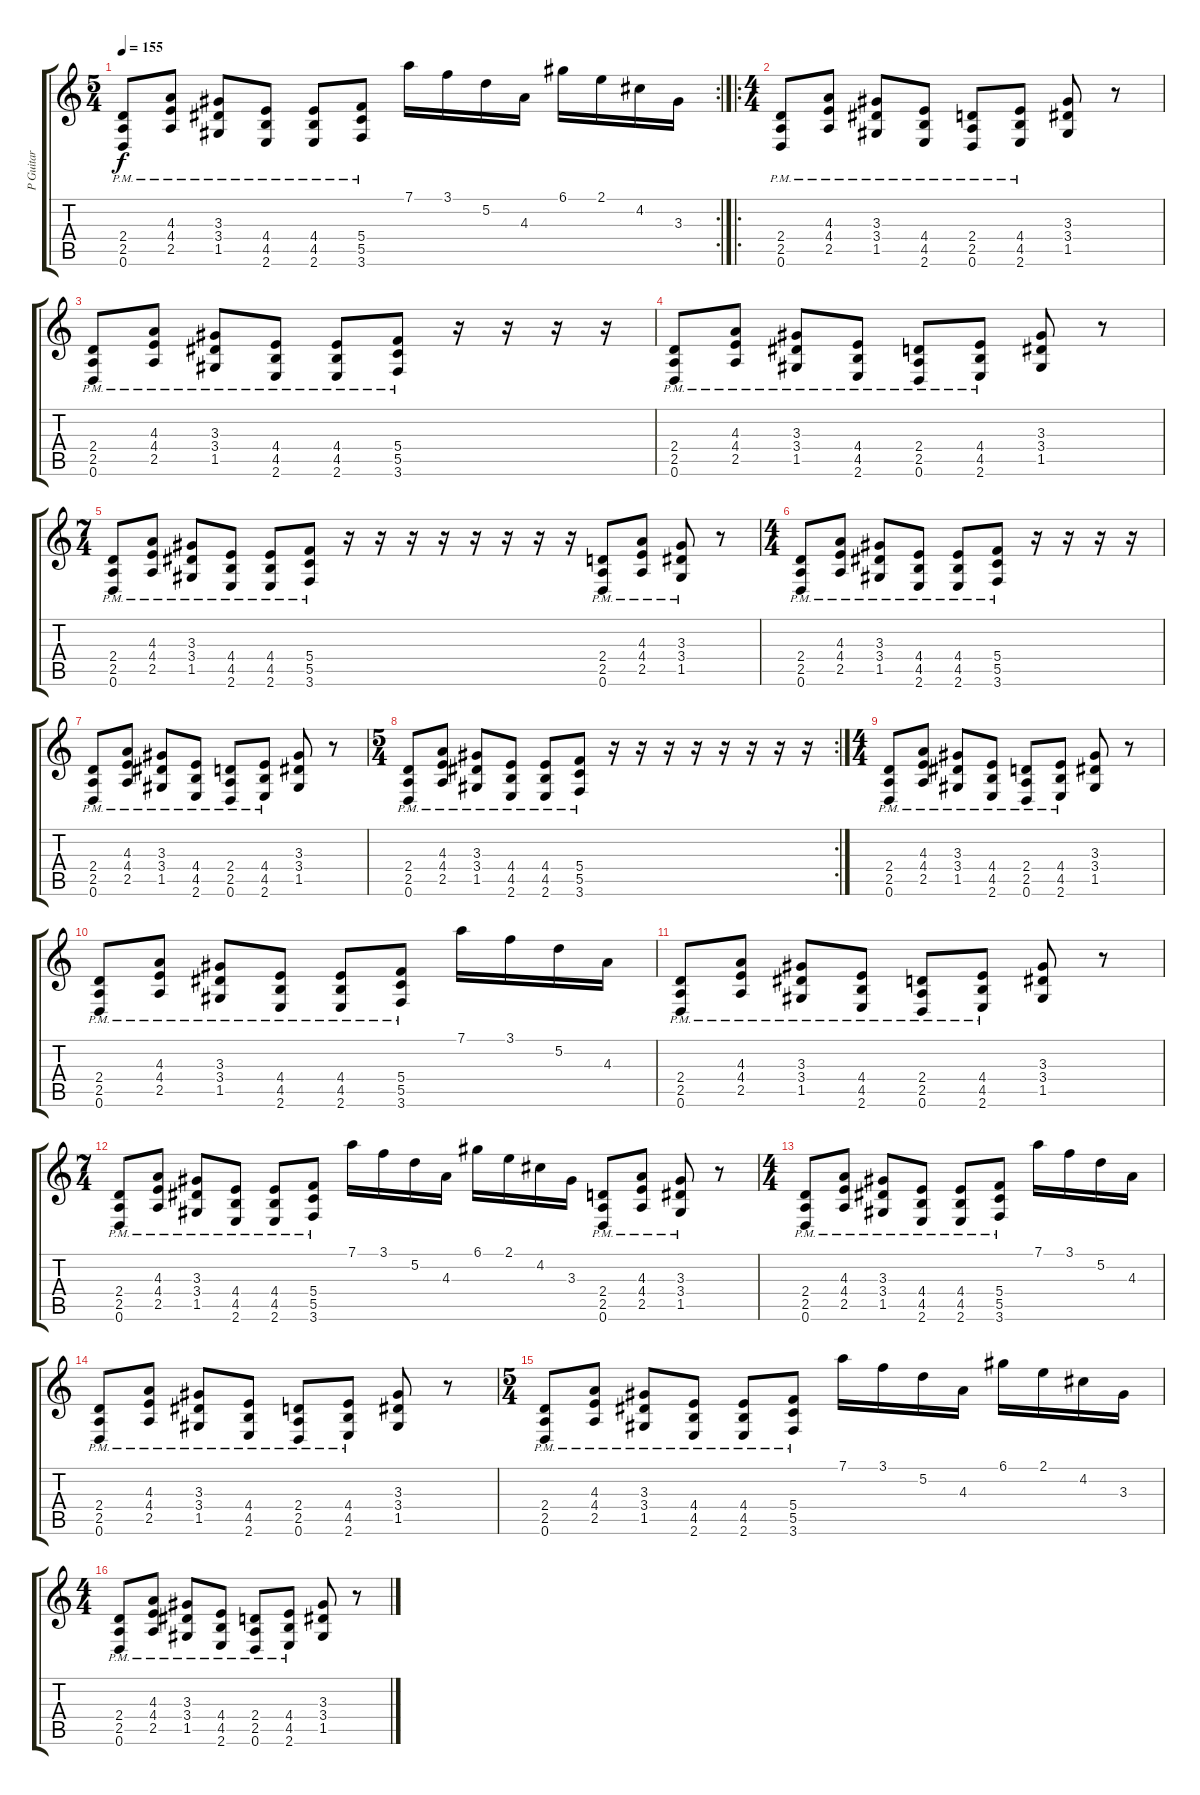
\track ("P Guitar" "P Guitar") {instrument distortionguitar}
\staff {score tabs}
\tuning (D4 A3 F3 C3 G2 D2) {hide}
\rc 2
\ts (5 4)
\tempo 155
\clef g2
\ks c
(2.4{pm} 2.5{pm} 0.6{pm}).8{dy f} (4.3{pm} 4.4{pm} 2.5{pm}).8 (3.3{pm} 3.4{pm} 1.5).8 (4.4{pm} 4.5{pm} 2.6{pm}).8 (4.4{pm} 4.5{pm} 2.6{pm}).8 (5.4{pm} 5.5{pm} 3.6{pm}).8 7.1.16 3.1.16 5.2.16 4.3.16 6.1.16 2.1.16 4.2.16 3.3.16 |
\ro
\ts (4 4)
(2.4{pm} 2.5{pm} 0.6{pm}).8 (4.3{pm} 4.4{pm} 2.5{pm}).8 (3.3{pm} 3.4{pm} 1.5{pm}).8 (4.4{pm} 4.5{pm} 2.6{pm}).8 (2.4{pm} 2.5{pm} 0.6{pm}).8 (4.4{pm} 4.5{pm} 2.6{pm}).8 (3.3 3.4 1.5).8 r.8 |
(2.4{pm} 2.5{pm} 0.6{pm}).8 (4.3{pm} 4.4{pm} 2.5{pm}).8 (3.3{pm} 3.4{pm} 1.5{pm}).8 (4.4{pm} 4.5{pm} 2.6{pm}).8 (4.4{pm} 4.5{pm} 2.6{pm}).8 (5.4{pm} 5.5{pm} 3.6{pm}).8 r.16 r.16 r.16 r.16 |
(2.4{pm} 2.5{pm} 0.6{pm}).8 (4.3{pm} 4.4{pm} 2.5{pm}).8 (3.3{pm} 3.4{pm} 1.5{pm}).8 (4.4{pm} 4.5{pm} 2.6{pm}).8 (2.4{pm} 2.5{pm} 0.6{pm}).8 (4.4{pm} 4.5{pm} 2.6{pm}).8 (3.3 3.4 1.5).8 r.8 |
\ts (7 4)
(2.4{pm} 2.5{pm} 0.6{pm}).8 (4.3{pm} 4.4{pm} 2.5{pm}).8 (3.3{pm} 3.4{pm} 1.5{pm}).8 (4.4{pm} 4.5{pm} 2.6{pm}).8 (4.4{pm} 4.5{pm} 2.6{pm}).8 (5.4{pm} 5.5{pm} 3.6{pm}).8 r.16 r.16 r.16 r.16 r.16 r.16 r.16 r.16 (2.4{pm} 2.5{pm} 0.6{pm}).8 (4.3{pm} 4.4{pm} 2.5{pm}).8 (3.3{pm} 3.4{pm} 1.5{pm}).8 r.8 |
\ts (4 4)
(2.4{pm} 2.5{pm} 0.6{pm}).8 (4.3{pm} 4.4{pm} 2.5{pm}).8 (3.3{pm} 3.4{pm} 1.5{pm}).8 (4.4{pm} 4.5{pm} 2.6{pm}).8 (4.4{pm} 4.5{pm} 2.6{pm}).8 (5.4{pm} 5.5{pm} 3.6{pm}).8 r.16 r.16 r.16 r.16 |
(2.4{pm} 2.5{pm} 0.6{pm}).8 (4.3{pm} 4.4{pm} 2.5{pm}).8 (3.3{pm} 3.4{pm} 1.5{pm}).8 (4.4{pm} 4.5{pm} 2.6{pm}).8 (2.4{pm} 2.5{pm} 0.6{pm}).8 (4.4{pm} 4.5{pm} 2.6{pm}).8 (3.3 3.4 1.5).8 r.8 |
\rc 2
\ts (5 4)
(2.4{pm} 2.5{pm} 0.6{pm}).8 (4.3{pm} 4.4{pm} 2.5{pm}).8 (3.3{pm} 3.4{pm} 1.5).8 (4.4{pm} 4.5{pm} 2.6{pm}).8 (4.4{pm} 4.5{pm} 2.6{pm}).8 (5.4{pm} 5.5{pm} 3.6{pm}).8 r.16 r.16 r.16 r.16 r.16 r.16 r.16 r.16 |
\ts (4 4)
(2.4{pm} 2.5{pm} 0.6{pm}).8 (4.3{pm} 4.4{pm} 2.5{pm}).8 (3.3{pm} 3.4{pm} 1.5{pm}).8 (4.4{pm} 4.5{pm} 2.6{pm}).8 (2.4{pm} 2.5{pm} 0.6{pm}).8 (4.4{pm} 4.5{pm} 2.6{pm}).8 (3.3 3.4 1.5).8 r.8 |
(2.4{pm} 2.5{pm} 0.6{pm}).8 (4.3{pm} 4.4{pm} 2.5{pm}).8 (3.3{pm} 3.4{pm} 1.5{pm}).8 (4.4{pm} 4.5{pm} 2.6{pm}).8 (4.4{pm} 4.5{pm} 2.6{pm}).8 (5.4{pm} 5.5{pm} 3.6{pm}).8 7.1.16 3.1.16 5.2.16 4.3.16 |
(2.4{pm} 2.5{pm} 0.6{pm}).8 (4.3{pm} 4.4{pm} 2.5{pm}).8 (3.3{pm} 3.4{pm} 1.5{pm}).8 (4.4{pm} 4.5{pm} 2.6{pm}).8 (2.4{pm} 2.5{pm} 0.6{pm}).8 (4.4{pm} 4.5{pm} 2.6{pm}).8 (3.3 3.4 1.5).8 r.8 |
\ts (7 4)
(2.4{pm} 2.5{pm} 0.6{pm}).8 (4.3{pm} 4.4{pm} 2.5{pm}).8 (3.3{pm} 3.4{pm} 1.5{pm}).8 (4.4{pm} 4.5{pm} 2.6{pm}).8 (4.4{pm} 4.5{pm} 2.6{pm}).8 (5.4{pm} 5.5{pm} 3.6{pm}).8 7.1.16 3.1.16 5.2.16 4.3.16 6.1.16 2.1.16 4.2.16 3.3.16 (2.4{pm} 2.5{pm} 0.6{pm}).8 (4.3{pm} 4.4{pm} 2.5{pm}).8 (3.3{pm} 3.4{pm} 1.5{pm}).8 r.8 |
\ts (4 4)
(2.4{pm} 2.5{pm} 0.6{pm}).8 (4.3{pm} 4.4{pm} 2.5{pm}).8 (3.3{pm} 3.4{pm} 1.5{pm}).8 (4.4{pm} 4.5{pm} 2.6{pm}).8 (4.4{pm} 4.5{pm} 2.6{pm}).8 (5.4{pm} 5.5{pm} 3.6{pm}).8 7.1.16 3.1.16 5.2.16 4.3.16 |
(2.4{pm} 2.5{pm} 0.6{pm}).8 (4.3{pm} 4.4{pm} 2.5{pm}).8 (3.3{pm} 3.4{pm} 1.5{pm}).8 (4.4{pm} 4.5{pm} 2.6{pm}).8 (2.4{pm} 2.5{pm} 0.6{pm}).8 (4.4{pm} 4.5{pm} 2.6{pm}).8 (3.3 3.4 1.5).8 r.8 |
\ts (5 4)
(2.4{pm} 2.5{pm} 0.6{pm}).8 (4.3{pm} 4.4{pm} 2.5{pm}).8 (3.3{pm} 3.4{pm} 1.5).8 (4.4{pm} 4.5{pm} 2.6{pm}).8 (4.4{pm} 4.5{pm} 2.6{pm}).8 (5.4{pm} 5.5{pm} 3.6{pm}).8 7.1.16 3.1.16 5.2.16 4.3.16 6.1.16 2.1.16 4.2.16 3.3.16 |
\ts (4 4)
(2.4{pm} 2.5{pm} 0.6{pm}).8 (4.3{pm} 4.4{pm} 2.5{pm}).8 (3.3{pm} 3.4{pm} 1.5{pm}).8 (4.4{pm} 4.5{pm} 2.6{pm}).8 (2.4{pm} 2.5{pm} 0.6{pm}).8 (4.4{pm} 4.5{pm} 2.6{pm}).8 (3.3 3.4 1.5).8 r.8
